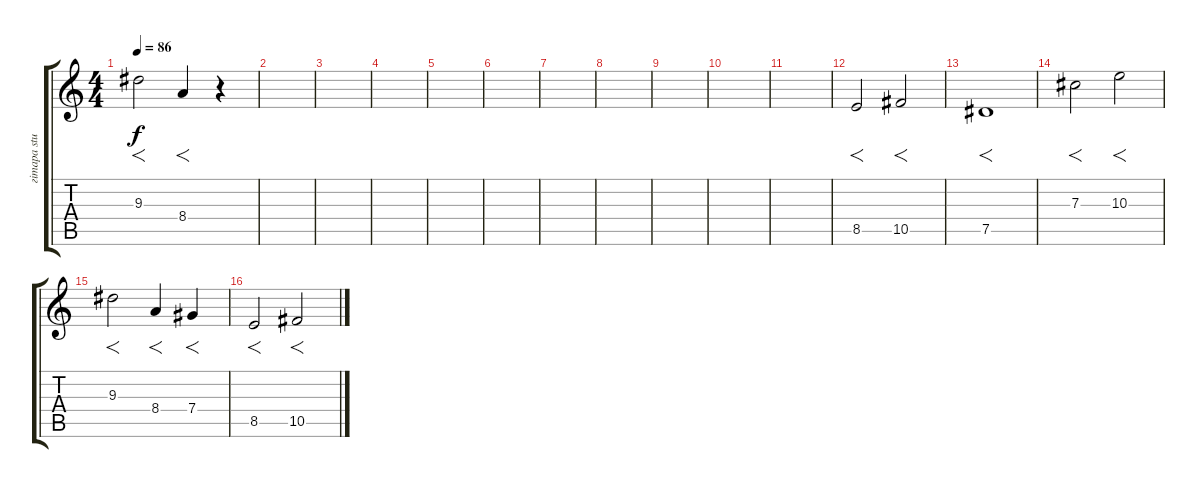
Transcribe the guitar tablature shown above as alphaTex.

\track ("гiтара studio" "гiтара stu") {instrument overdrivenguitar}
\staff {score tabs}
\tuning (Eb4 Bb3 Gb3 Db3 Ab2 Eb2) {hide}
\ts (4 4)
\tempo 86
\clef g2
\ks c
9.3.2{f dy f} 8.4.4{f} r.4 |
|
|
|
|
|
|
|
|
|
|
8.5.2{f} 10.5.2{f} |
7.5.1{f} |
7.3.2{f} 10.3.2{f} |
9.3.2{f} 8.4.4{f} 7.4.4{f} |
8.5.2{f} 10.5.2{f}
